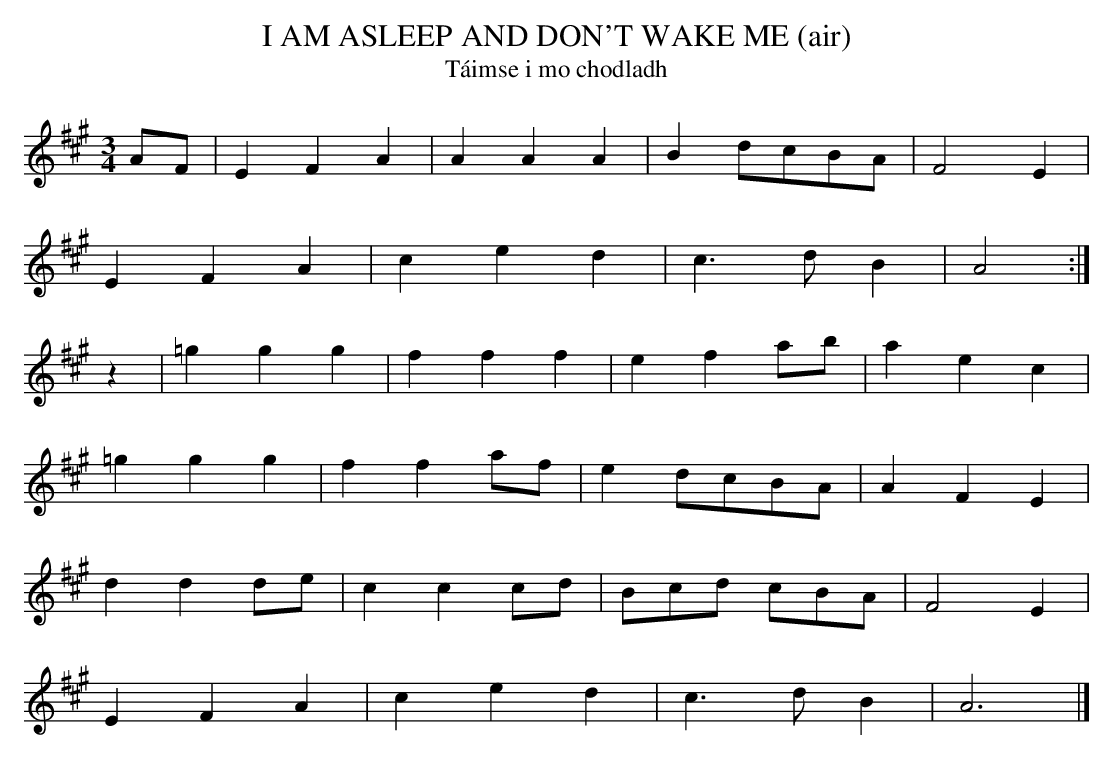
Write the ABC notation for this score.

X:1
T:I AM ASLEEP AND DON'T WAKE ME (air)
T:Táimse i mo chodladh
L:1/8
M:3/4
K:A
AF|E2 F2 A2|A2 A2 A2|B2 dcBA|F4 E2|
E2 F2 A2|c2 e2 d2|c3d B2|A4:|
z2|=g2 g2 g2|f2 f2 f2|e2 f2 ab|a2 e2 c2|
=g2 g2 g2|f2 f2 af|e2 dcBA|A2 F2 E2|
d2 d2 de|c2 c2 cd|Bcd cBA|F4 E2|
E2 F2 A2|c2 e2 d2|c3d B2|A6|]
